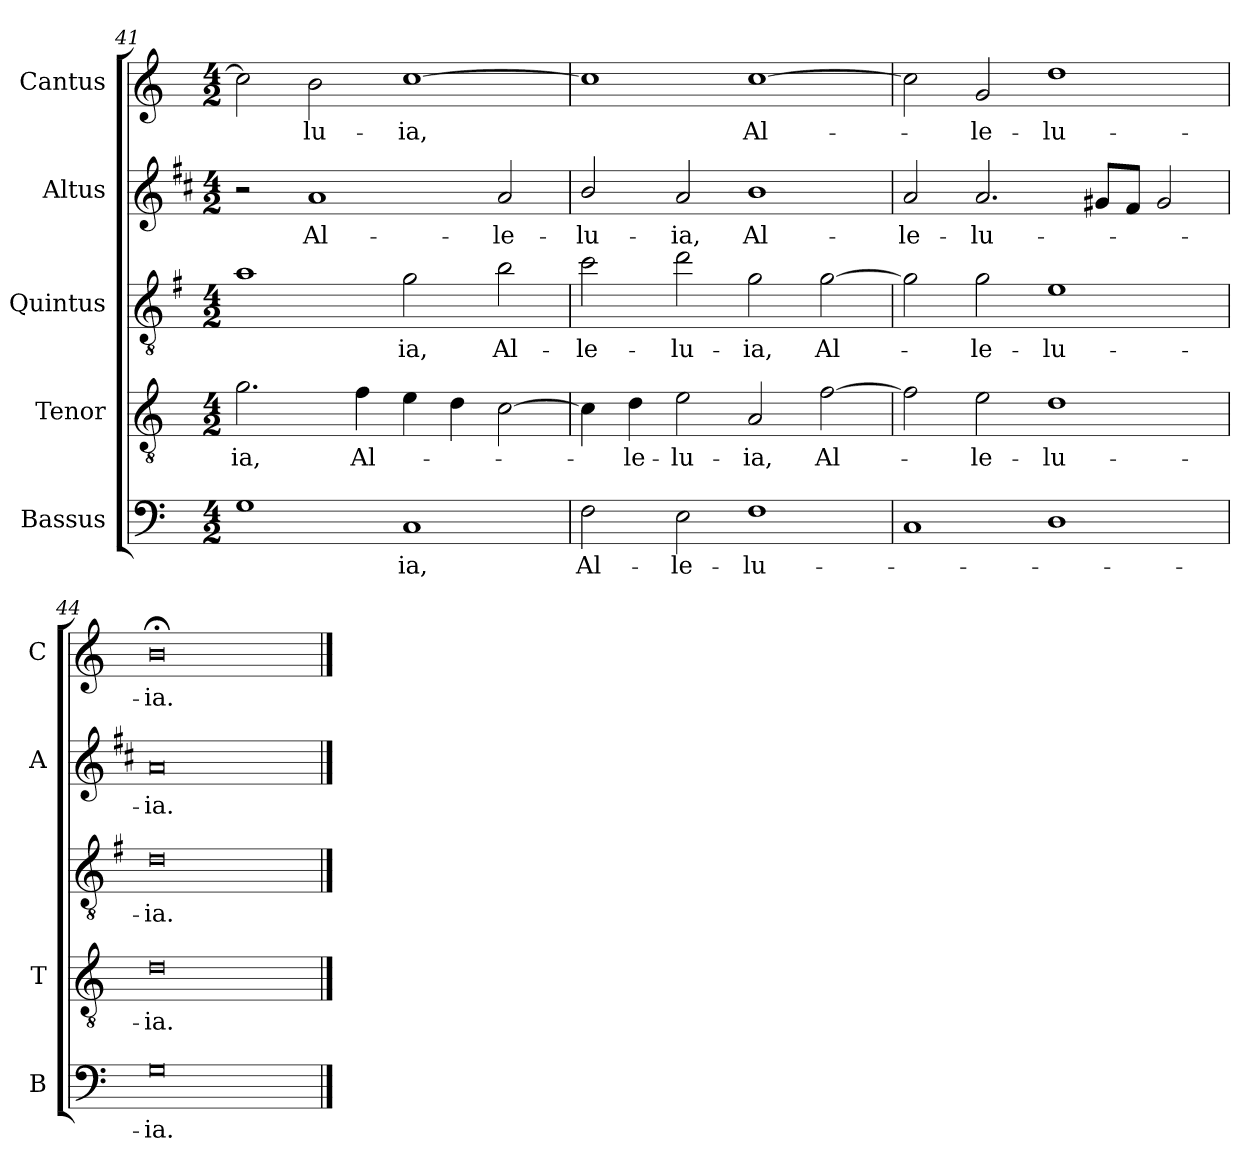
**kern	**text	**kern	**text	**kern	**text	**kern	**text	**kern	**text
*part5	*part5	*part4	*part4	*part3	*part3	*part2	*part2	*part1	*part1
*staff5	*staff5	*staff4	*staff4	*staff3	*staff3	*staff2	*staff2	*staff1	*staff1
*I"Bassus	*	*I"Tenor	*	*I"Quintus	*	*I"Altus	*	*I"Cantus	*
*I'B	*	*I'T	*	*	*	*I'A	*	*I'C	*
*clefF4	*	*clefGv2	*	*clefGv2	*	*clefG2	*	*clefG2	*
*	*	*	*	*ITrd4c7	*	*ITrd1c2	*	*	*
*k[]	*	*k[]	*	*k[]	*	*k[]	*	*k[]	*
*C:	*	*C:	*	*C:	*	*C:	*	*C:	*
*M4/2	*	*M4/2	*	*M4/2	*	*M4/2	*	*M4/2	*
=41	=41	=41	=41	=41	=41	=41	=41	=41	=41
!	!	!	!LO:LY:b	!	!	!	!	!	!
1G	.	2.g\	-ia,	1d	.	2r	.	2cc\]	.
!	!	!	!	!	!	!	!LO:LY:b	!	!LO:LY:b
.	.	.	.	.	.	1g	Al-	2b\	-lu-
!	!	!	!LO:LY:b	!	!	!	!	!	!
.	.	4f\	Al-	.	.	.	.	.	.
!	!LO:LY:b	!	!	!	!LO:LY:b	!	!	!	!LO:LY:b
1C	-ia,	4e\	.	2c\	-ia,	.	.	[1cc	-ia,
.	.	4d\	.	.	.	.	.	.	.
!	!	!	!	!	!LO:LY:b	!	!LO:LY:b	!	!
.	.	[2c\	.	2e\	Al-	2g/	-le-	.	.
=42	=42	=42	=42	=42	=42	=42	=42	=42	=42
!	!LO:LY:b	!	!	!	!LO:LY:b	!	!LO:LY:b	!	!
2F\	Al-	4c\]	.	2f\	-le-	2a/	-lu-	1cc]	.
!	!	!	!LO:LY:b	!	!	!	!	!	!
.	.	4d\	-le-	.	.	.	.	.	.
!	!LO:LY:b	!	!LO:LY:b	!	!LO:LY:b	!	!LO:LY:b	!	!
2E\	-le-	2e\	-lu-	2g\	-lu-	2g/	-ia,	.	.
!	!LO:LY:b	!	!LO:LY:b	!	!LO:LY:b	!	!LO:LY:b	!	!LO:LY:b
1F	-lu-	2A/	-ia,	2c\	-ia,	1a	Al-	[1cc	Al-
!	!	!	!LO:LY:b	!	!LO:LY:b	!	!	!	!
.	.	[2f\	Al-	[2c\	Al-	.	.	.	.
=43	=43	=43	=43	=43	=43	=43	=43	=43	=43
!	!	!	!	!	!	!	!LO:LY:b	!	!
1C	.	2f\]	.	2c\]	.	2g/	-le-	2cc\]	.
!	!	!	!LO:LY:b	!	!LO:LY:b	!	!LO:LY:b	!	!LO:LY:b
.	.	2e\	-le-	2c\	-le-	2.g/	-lu-	2g/	-le-
!	!	!	!LO:LY:b	!	!LO:LY:b	!	!	!	!LO:LY:b
1D	.	1d	-lu-	1A	-lu-	.	.	1dd	-lu-
.	.	.	.	.	.	8f#X/L	.	.	.
.	.	.	.	.	.	8e/J	.	.	.
.	.	.	.	.	.	2f#/	.	.	.
=44	=44	=44	=44	=44	=44	=44	=44	=44	=44
!	!LO:LY:b	!	!LO:LY:b	!	!LO:LY:b	!	!LO:LY:b	!	!LO:LY:b
0G	-ia.	0d	-ia.	0G	-ia.	0g	-ia.	0b;<	-ia.
==	==	==	==	==	==	==	==	==	==
*-	*-	*-	*-	*-	*-	*-	*-	*-	*-
